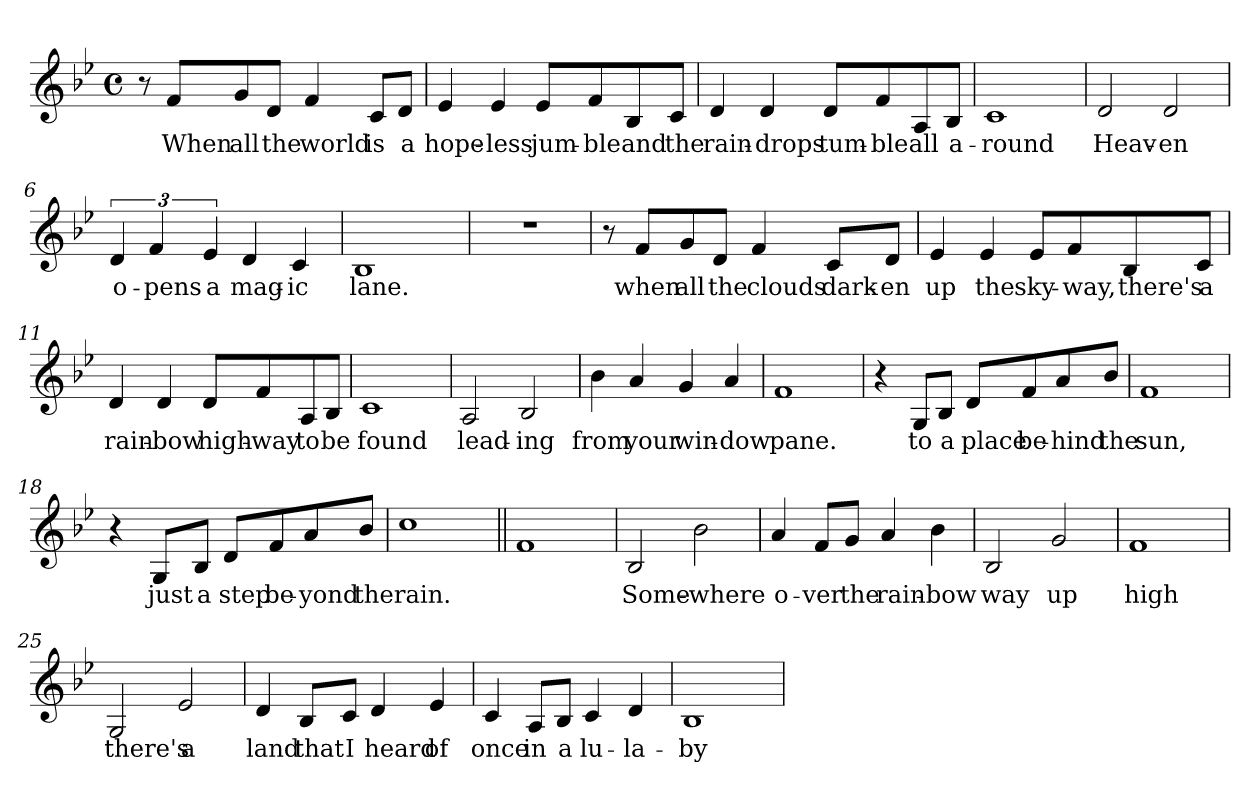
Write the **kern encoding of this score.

**kern	**text
*part1	*part1
*staff1	*staff1
*clefG2	*
*k[b-e-]	*
*B-:	*
*M4/4	*
*met(c)	*
=1	=1
8r	.
!	!LO:LY:b
8f/L	When
!	!LO:LY:b
8g/	all
!	!LO:LY:b
8d/J	the
!	!LO:LY:b
4f/	world
!	!LO:LY:b
8c/L	is
!	!LO:LY:b
8d/J	a
=2	=2
!	!LO:LY:b
4e-/	hope-
!	!LO:LY:b
4e-/	-less
!	!LO:LY:b
8e-/L	jum-
!	!LO:LY:b
8f/	-ble
!	!LO:LY:b
8B-/	and
!	!LO:LY:b
8c/J	the
=3	=3
!	!LO:LY:b
4d/	rain-
!	!LO:LY:b
4d/	-drops
!	!LO:LY:b
8d/L	tum-
!	!LO:LY:b
8f/	-ble
!	!LO:LY:b
8A/	all
!	!LO:LY:b
8B-/J	a-
!!LO:LB:g=z
=4	=4
!	!LO:LY:b
1c	-round
=5	=5
!	!LO:LY:b
2d/	Heav-
!	!LO:LY:b
2d/	-en
=6	=6
!	!LO:LY:b
6d/	o-
!	!LO:LY:b
6f/	-pens
!	!LO:LY:b
6e-/	a
!	!LO:LY:b
4d/	mag-
!	!LO:LY:b
4c/	-ic
=7	=7
!	!LO:LY:b
1B-	lane.
=8	=8
1r	.
!!LO:LB:g=z
=9	=9
8r	.
!	!LO:LY:b
8f/L	when
!	!LO:LY:b
8g/	all
!	!LO:LY:b
8d/J	the
!	!LO:LY:b
4f/	clouds
!	!LO:LY:b
8c/L	dark-
!	!LO:LY:b
8d/J	-en
=10	=10
!	!LO:LY:b
4e-/	up
!	!LO:LY:b
4e-/	the
!	!LO:LY:b
8e-/L	sky-
!	!LO:LY:b
8f/	-way,
!	!LO:LY:b
8B-/	there's
!	!LO:LY:b
8c/J	a
=11	=11
!	!LO:LY:b
4d/	rain-
!	!LO:LY:b
4d/	-bow
!	!LO:LY:b
8d/L	high-
!	!LO:LY:b
8f/	-way
!	!LO:LY:b
8A/	to
!	!LO:LY:b
8B-/J	be
=12	=12
!	!LO:LY:b
1c	found
!!LO:LB:g=z
=13	=13
!	!LO:LY:b
2A/	lead-
!	!LO:LY:b
2B-/	-ing
=14	=14
!	!LO:LY:b
4b-\	from
!	!LO:LY:b
4a/	your
!	!LO:LY:b
4g/	win-
!	!LO:LY:b
4a/	-dow
=15	=15
!	!LO:LY:b
1f	pane.
=16	=16
4r	.
!	!LO:LY:b
8G/L	to
!	!LO:LY:b
8B-/J	a
!	!LO:LY:b
8d/L	place
!	!LO:LY:b
8f/	be-
!	!LO:LY:b
8a/	-hind
!	!LO:LY:b
8b-/J	the
!!LO:LB:g=z
=17	=17
!	!LO:LY:b
1f	sun,
=18	=18
4r	.
!	!LO:LY:b
8G/L	just
!	!LO:LY:b
8B-/J	a
!	!LO:LY:b
8d/L	step
!	!LO:LY:b
8f/	be-
!	!LO:LY:b
8a/	-yond
!	!LO:LY:b
8b-/J	the
=19	=19
!	!LO:LY:b
1cc	rain.
=20||	=20||
1f	.
!!LO:LB:g=z
=21	=21
!	!LO:LY:b
2B-/	Some-
!	!LO:LY:b
2b-\	-where
=22	=22
!	!LO:LY:b
4a/	o-
!	!LO:LY:b
8f/L	-ver
!	!LO:LY:b
8g/J	the
!	!LO:LY:b
4a/	rain-
!	!LO:LY:b
4b-\	-bow
=23	=23
!	!LO:LY:b
2B-/	way
!	!LO:LY:b
2g/	up
=24	=24
!	!LO:LY:b
1f	high
!!LO:LB:g=z
=25	=25
!	!LO:LY:b
2G/	there's
!	!LO:LY:b
2e-/	a
=26	=26
!	!LO:LY:b
4d/	land
!	!LO:LY:b
8B-/L	that
!	!LO:LY:b
8c/J	I
!	!LO:LY:b
4d/	heard
!	!LO:LY:b
4e-/	of
=27	=27
!	!LO:LY:b
4c/	once
!	!LO:LY:b
8A/L	in
!	!LO:LY:b
8B-/J	a
!	!LO:LY:b
4c/	lu-
!	!LO:LY:b
4d/	-la-
=28	=28
!	!LO:LY:b
1B-	-by
=	=
*-	*-
